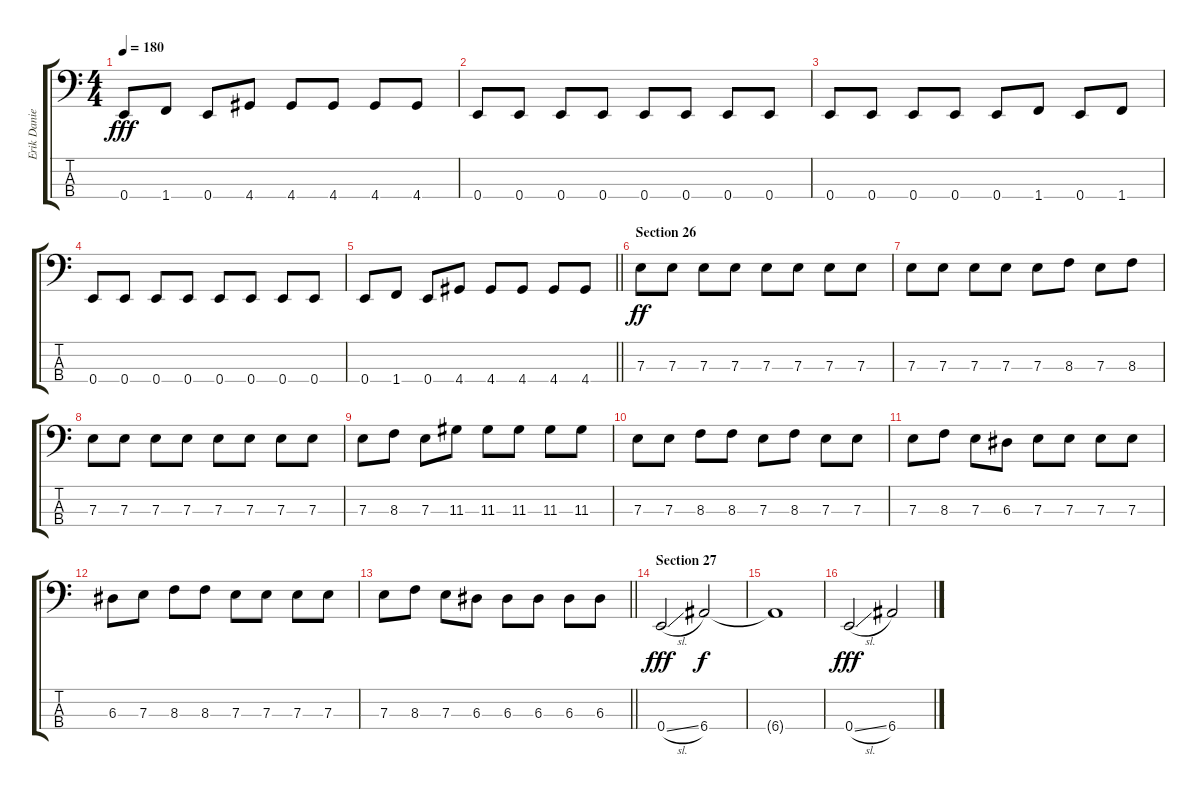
\track ("Erik Danielsson" "Erik Danie") {instrument electricbasspick}
\staff {score tabs}
\tuning (G2 D2 A1 E1) {hide}
\ts (4 4)
\tempo 180
\clef f4
\ks c
0.4.8{dy fff} 1.4.8 0.4.8 4.4.8 4.4.8 4.4.8 4.4.8 4.4.8 |
0.4.8 0.4.8 0.4.8 0.4.8 0.4.8 0.4.8 0.4.8 0.4.8 |
0.4.8 0.4.8 0.4.8 0.4.8 0.4.8 1.4.8 0.4.8 1.4.8 |
0.4.8 0.4.8 0.4.8 0.4.8 0.4.8 0.4.8 0.4.8 0.4.8 |
\barLineRight lightlight
0.4.8 1.4.8 0.4.8 4.4.8 4.4.8 4.4.8 4.4.8 4.4.8 |
\section ("" "Section 26")
7.3.8{dy ff} 7.3.8 7.3.8 7.3.8 7.3.8 7.3.8 7.3.8 7.3.8 |
7.3.8 7.3.8 7.3.8 7.3.8 7.3.8 8.3.8 7.3.8 8.3.8 |
7.3.8 7.3.8 7.3.8 7.3.8 7.3.8 7.3.8 7.3.8 7.3.8 |
7.3.8 8.3.8 7.3.8 11.3.8 11.3.8 11.3.8 11.3.8 11.3.8 |
7.3.8 7.3.8 8.3.8 8.3.8 7.3.8 8.3.8 7.3.8 7.3.8 |
7.3.8 8.3.8 7.3.8 6.3.8 7.3.8 7.3.8 7.3.8 7.3.8 |
6.3.8 7.3.8 8.3.8 8.3.8 7.3.8 7.3.8 7.3.8 7.3.8 |
\barLineRight lightlight
7.3.8 8.3.8 7.3.8 6.3.8 6.3.8 6.3.8 6.3.8 6.3.8 |
\section ("" "Section 27")
0.4{sl}.2{dy fff} 6.4.2{dy f} |
6.4{t}.1 |
0.4{sl}.2{dy fff} 6.4.2
